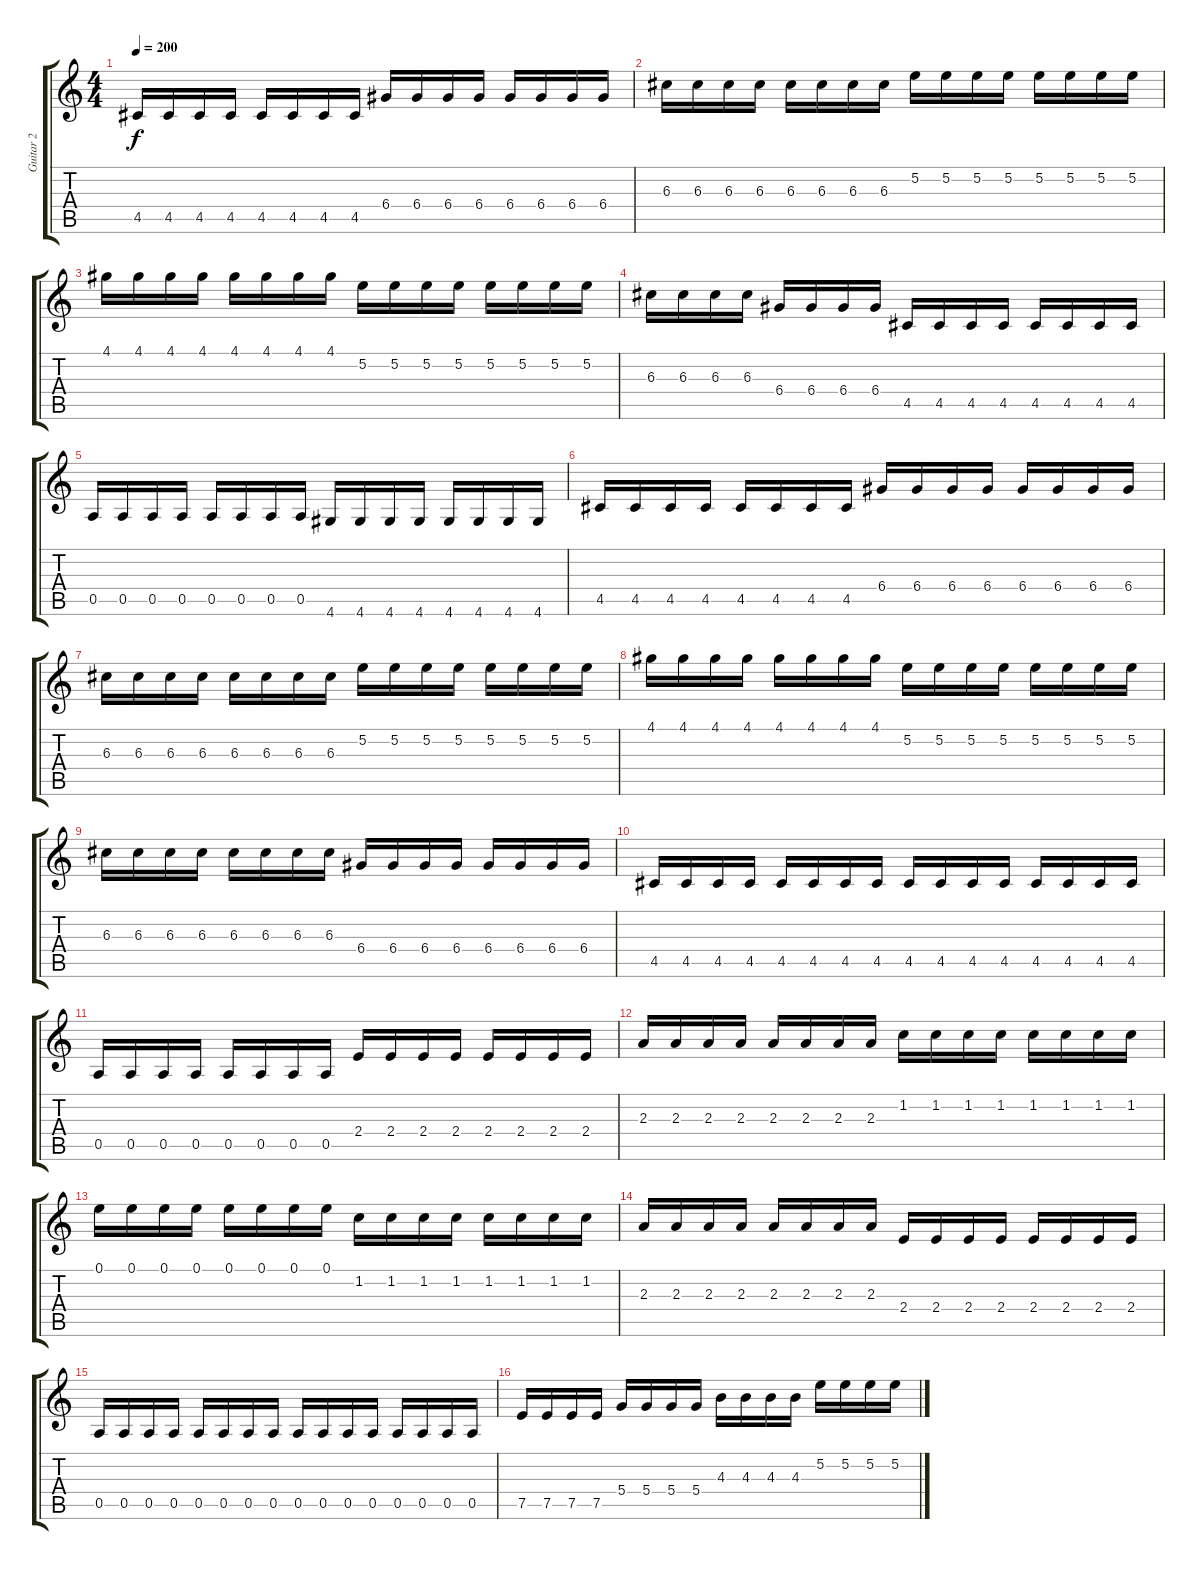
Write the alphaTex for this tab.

\track ("Guitar 2" "Guitar 2") {instrument distortionguitar}
\staff {score tabs}
\tuning (E4 B3 G3 D3 A2 E2) {hide}
\ts (4 4)
\tempo 200
\clef g2
\ks c
4.5.16{dy f} 4.5.16 4.5.16 4.5.16 4.5.16 4.5.16 4.5.16 4.5.16 6.4.16 6.4.16 6.4.16 6.4.16 6.4.16 6.4.16 6.4.16 6.4.16 |
6.3.16 6.3.16 6.3.16 6.3.16 6.3.16 6.3.16 6.3.16 6.3.16 5.2.16 5.2.16 5.2.16 5.2.16 5.2.16 5.2.16 5.2.16 5.2.16 |
4.1.16 4.1.16 4.1.16 4.1.16 4.1.16 4.1.16 4.1.16 4.1.16 5.2.16 5.2.16 5.2.16 5.2.16 5.2.16 5.2.16 5.2.16 5.2.16 |
6.3.16 6.3.16 6.3.16 6.3.16 6.4.16 6.4.16 6.4.16 6.4.16 4.5.16 4.5.16 4.5.16 4.5.16 4.5.16 4.5.16 4.5.16 4.5.16 |
0.5.16 0.5.16 0.5.16 0.5.16 0.5.16 0.5.16 0.5.16 0.5.16 4.6.16 4.6.16 4.6.16 4.6.16 4.6.16 4.6.16 4.6.16 4.6.16 |
4.5.16 4.5.16 4.5.16 4.5.16 4.5.16 4.5.16 4.5.16 4.5.16 6.4.16 6.4.16 6.4.16 6.4.16 6.4.16 6.4.16 6.4.16 6.4.16 |
6.3.16 6.3.16 6.3.16 6.3.16 6.3.16 6.3.16 6.3.16 6.3.16 5.2.16 5.2.16 5.2.16 5.2.16 5.2.16 5.2.16 5.2.16 5.2.16 |
4.1.16 4.1.16 4.1.16 4.1.16 4.1.16 4.1.16 4.1.16 4.1.16 5.2.16 5.2.16 5.2.16 5.2.16 5.2.16 5.2.16 5.2.16 5.2.16 |
6.3.16 6.3.16 6.3.16 6.3.16 6.3.16 6.3.16 6.3.16 6.3.16 6.4.16 6.4.16 6.4.16 6.4.16 6.4.16 6.4.16 6.4.16 6.4.16 |
4.5.16 4.5.16 4.5.16 4.5.16 4.5.16 4.5.16 4.5.16 4.5.16 4.5.16 4.5.16 4.5.16 4.5.16 4.5.16 4.5.16 4.5.16 4.5.16 |
0.5.16 0.5.16 0.5.16 0.5.16 0.5.16 0.5.16 0.5.16 0.5.16 2.4.16 2.4.16 2.4.16 2.4.16 2.4.16 2.4.16 2.4.16 2.4.16 |
2.3.16 2.3.16 2.3.16 2.3.16 2.3.16 2.3.16 2.3.16 2.3.16 1.2.16 1.2.16 1.2.16 1.2.16 1.2.16 1.2.16 1.2.16 1.2.16 |
0.1.16 0.1.16 0.1.16 0.1.16 0.1.16 0.1.16 0.1.16 0.1.16 1.2.16 1.2.16 1.2.16 1.2.16 1.2.16 1.2.16 1.2.16 1.2.16 |
2.3.16 2.3.16 2.3.16 2.3.16 2.3.16 2.3.16 2.3.16 2.3.16 2.4.16 2.4.16 2.4.16 2.4.16 2.4.16 2.4.16 2.4.16 2.4.16 |
0.5.16 0.5.16 0.5.16 0.5.16 0.5.16 0.5.16 0.5.16 0.5.16 0.5.16 0.5.16 0.5.16 0.5.16 0.5.16 0.5.16 0.5.16 0.5.16 |
7.5.16 7.5.16 7.5.16 7.5.16 5.4.16 5.4.16 5.4.16 5.4.16 4.3.16 4.3.16 4.3.16 4.3.16 5.2.16 5.2.16 5.2.16 5.2.16
